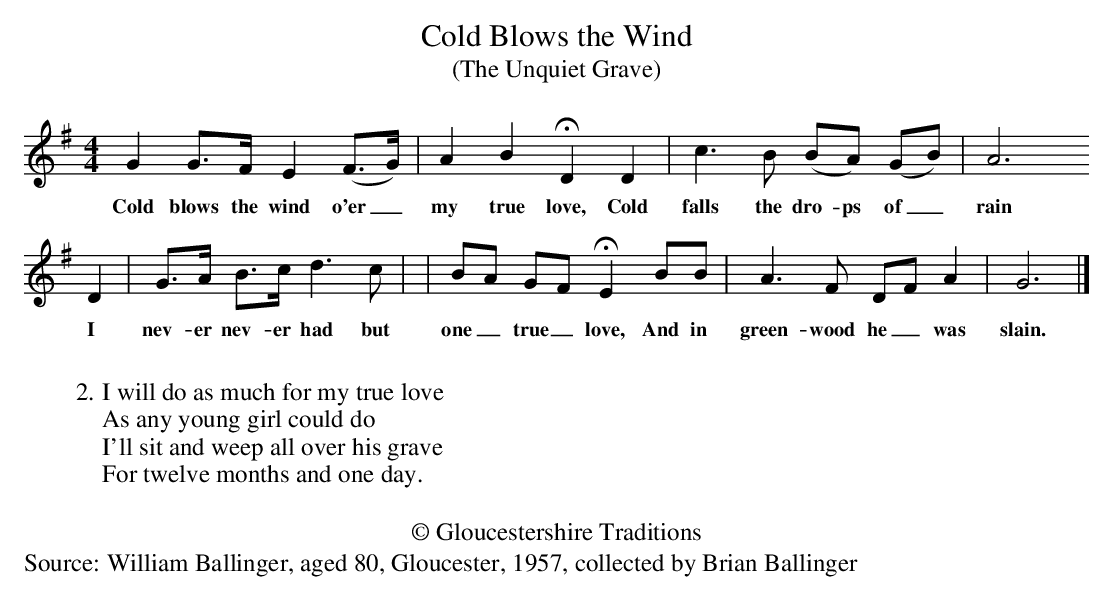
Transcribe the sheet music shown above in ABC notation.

X:1
T: Cold Blows the Wind
T:(The Unquiet Grave)
M: 4/4
L: 1/4
K: G
GG/>F/ E(F/>G/) | AB!fermata!DD | c3/B/ (B/A/) (G/B/) | A3
w:Cold blows the wind o'er_ my true love, Cold falls the dro-ps of_ rain
D | G/>A/ B/>c/ d3/c/ | | B/A/ G/F/ !fermata!EB/B/ | A3/F/ D/F/A | G3 |]
w:I nev-er nev-er had but one_ true_ love, And in green-wood he_was slain.
%%text
%%text
%%text
W:2.I will do as much for my true love
W:As any young girl could do
W:I'll sit and weep all over his grave
W:For twelve months and one day.
